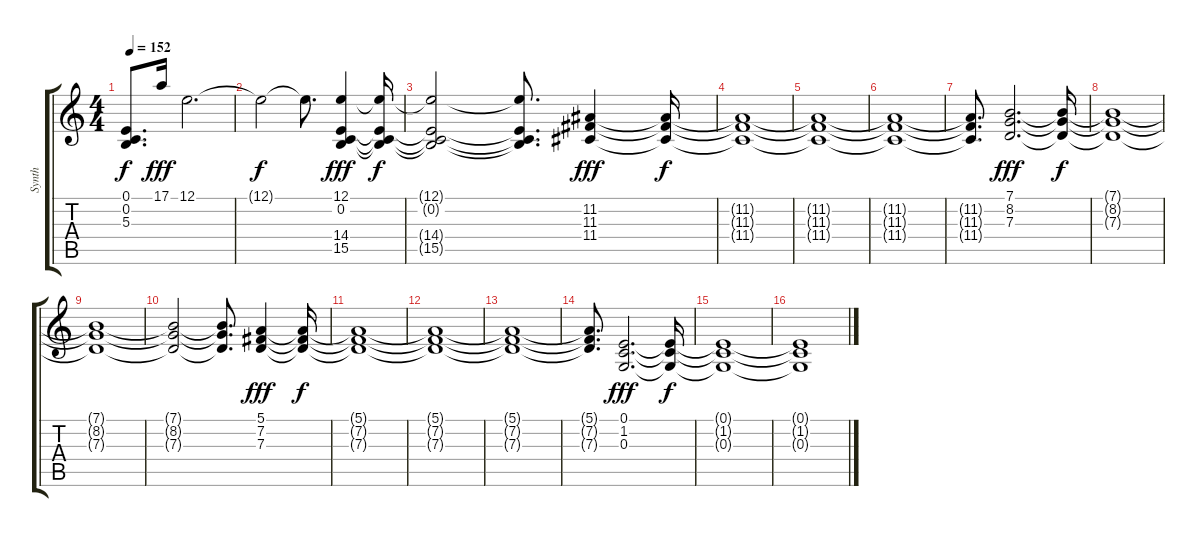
\track ("Synth" "Synth") {instrument synthstrings1}
\staff {score tabs}
\tuning (E4 B3 G3 D3 A2 E2) {hide}
\ts (4 4)
\tempo 152
\clef g2
\ks c
(0.1{t} 0.2{t} 5.3{t}).8{d dy f} 17.1.16{dy fff} 12.1.2{d} |
12.1{t}.2{dy f} 12.1{t}.8{d} (12.1 0.2 14.4 15.5).4{dy fff} (12.1{t} 0.2{t} 14.4{t} 15.5{t}).16{dy f} |
(12.1{t} 0.2{t} 14.4{t} 15.5{t}).2 (12.1{t} 0.2{t} 14.4{t} 15.5{t}).8{d} (11.2 11.3 11.4).4{dy fff} (11.2{t} 11.3{t} 11.4{t}).16{dy f} |
(11.2{t} 11.3{t} 11.4{t}).1 |
(11.2{t} 11.3{t} 11.4{t}).1 |
(11.2{t} 11.3{t} 11.4{t}).1 |
(11.2{t} 11.3{t} 11.4{t}).8{d} (7.1 8.2 7.3).2{d dy fff} (7.1{t} 8.2{t} 7.3{t}).16{dy f} |
(7.1{t} 8.2{t} 7.3{t}).1 |
(7.1{t} 8.2{t} 7.3{t}).1 |
(7.1{t} 8.2{t} 7.3{t}).2 (7.1{t} 8.2{t} 7.3{t}).8{d} (5.1 7.2 7.3).4{dy fff} (5.1{t} 7.2{t} 7.3{t}).16{dy f} |
(5.1{t} 7.2{t} 7.3{t}).1 |
(5.1{t} 7.2{t} 7.3{t}).1 |
(5.1{t} 7.2{t} 7.3{t}).1 |
(5.1{t} 7.2{t} 7.3{t}).8{d} (0.1 1.2 0.3).2{d dy fff} (0.1{t} 1.2{t} 0.3{t}).16{dy f} |
(0.1{t} 1.2{t} 0.3{t}).1 |
(0.1{t} 1.2{t} 0.3{t}).1
